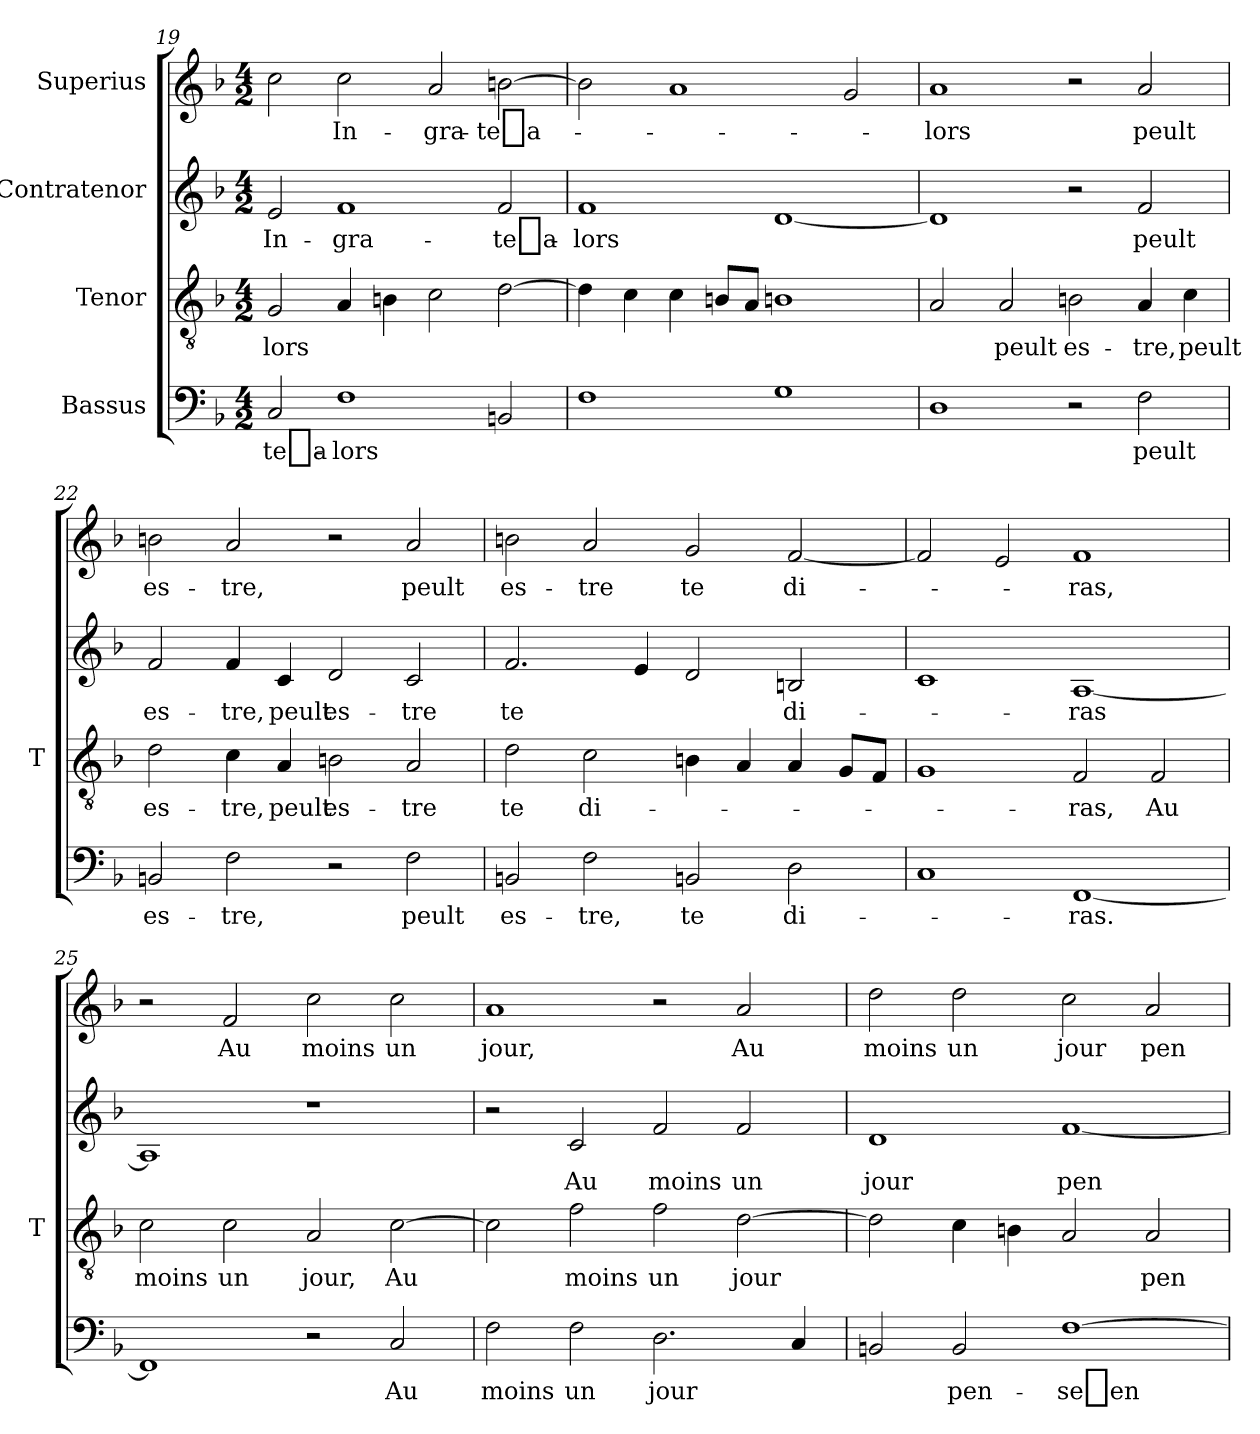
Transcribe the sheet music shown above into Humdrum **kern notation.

**kern	**text	**kern	**text	**kern	**text	**kern	**text
*part4	*part4	*part3	*part3	*part2	*part2	*part1	*part1
*staff4	*staff4	*staff3	*staff3	*staff2	*staff2	*staff1	*staff1
*I"Bassus	*	*I"Tenor	*	*I"Contratenor	*	*I"Superius	*
*	*	*I'T	*	*	*	*	*
*clefF4	*	*clefGv2	*	*clefG2	*	*clefG2	*
*k[b-]	*	*k[b-]	*	*k[b-]	*	*k[b-]	*
*M4/2	*	*M4/2	*	*M4/2	*	*M4/2	*
=19	=19	=19	=19	=19	=19	=19	=19
2C	te_a-	2G	-lors	2e	In-	2cc	.
1F	-lors	4A	.	1f	gra-	2cc	In-
.	.	4Bn	.	.	.	.	.
.	.	2c	.	.	.	2a	gra-
2BBn	.	[2d	.	2f	te_a-	[2bn	te_a-
=20	=20	=20	=20	=20	=20	=20	=20
1F	.	4d]	.	1f	-lors	2b]	.
.	.	4c	.	.	.	.	.
.	.	4c	.	.	.	1a	.
.	.	8BnL	.	.	.	.	.
.	.	8AJ	.	.	.	.	.
1G	.	1Bn	.	[1d	.	.	.
.	.	.	.	.	.	2g	.
=21	=21	=21	=21	=21	=21	=21	=21
1D	.	2A	.	1d]	.	1a	-lors
.	.	2A	-peult	.	.	.	.
2r	.	2Bn	es-	2r	.	2r	.
2F	-peult	4A	-tre,	2f	-peult	2a	-peult
.	.	4c	-peult	.	.	.	.
=22	=22	=22	=22	=22	=22	=22	=22
2BBn	es-	2d	es-	2f	es-	2bn	es-
2F	-tre,	4c	-tre,	4f	-tre,	2a	-tre,
.	.	4A	-peult	4c	-peult	.	.
2r	.	2Bn	es-	2d	es-	2r	.
2F	-peult	2A	-tre	2c	-tre	2a	-peult
=23	=23	=23	=23	=23	=23	=23	=23
2BBn	es-	2d	-te	2.f	-te	2bn	es-
2F	-tre,	2c	di-	.	.	2a	-tre
.	.	.	.	4e	.	.	.
2BBn	-te	4Bn	.	2d	.	2g	-te
.	.	4A	.	.	.	.	.
2D	di-	4A	.	2Bn	di-	[2f	di-
.	.	8GL	.	.	.	.	.
.	.	8FJ	.	.	.	.	.
=24	=24	=24	=24	=24	=24	=24	=24
1C	.	1G	.	1c	.	2f]	.
.	.	.	.	.	.	2e	.
[1FF	-ras.	2F	-ras,	[1A	-ras	1f	-ras,
.	.	2F	-Au	.	.	.	.
=25	=25	=25	=25	=25	=25	=25	=25
1FF]	.	2c	-moins	1A]	.	2r	.
.	.	2c	-un	.	.	2f	-Au
2r	.	2A	-jour,	1r	.	2cc	-moins
2C	-Au	[2c	-Au	.	.	2cc	-un
=26	=26	=26	=26	=26	=26	=26	=26
2F	-moins	2c]	.	2r	.	1a	-jour,
2F	-un	2f	-moins	2c	-Au	.	.
2.D	-jour	2f	-un	2f	-moins	2r	.
.	.	[2d	-jour	2f	-un	2a	-Au
4C	.	.	.	.	.	.	.
=27	=27	=27	=27	=27	=27	=27	=27
2BBn	.	2d]	.	1d	-jour	2dd	-moins
2BB	pen-	4c	.	.	.	2dd	-un
.	.	4Bn	.	.	.	.	.
[1F	-se_en	2A	.	[1f	pen-	2cc	-jour
.	.	2A	pen-	.	.	2a	pen-
=	=	=	=	=	=	=	=
*-	*-	*-	*-	*-	*-	*-	*-
